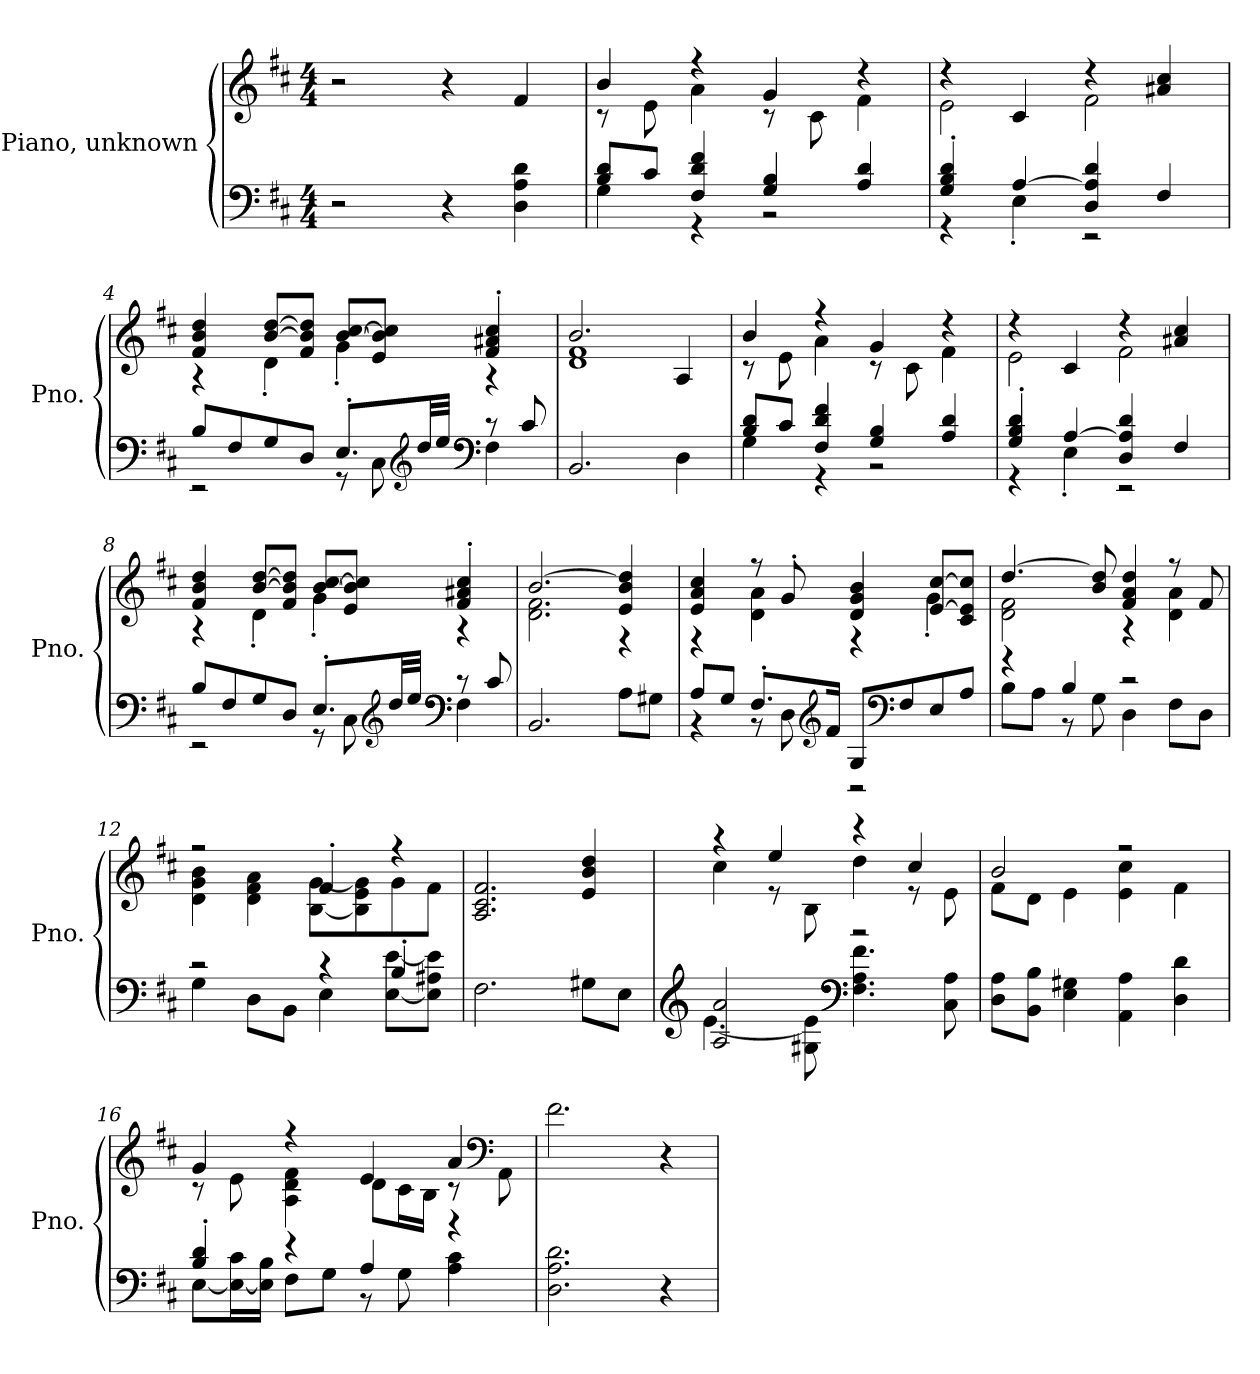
**kern	**kern
*part1	*part1
*staff2	*staff1
*I"Piano, unknown	*
*I'Pno.	*
*clefF4	*clefG2
*k[f#c#]	*k[f#c#]
*M4/4	*M4/4
*MM120	*MM120
=1	=1
2r	2r
4r	4r
4D\ 4A\ 4d\	4f#/
=2	=2
*^	*^
8B/ 8d/L	4G\	4b/	8r
8c#/J	.	.	8e\
4F#/ 4d/ 4f#/	4r	4r	4a\
4G/ 4B/	2r	4g/	8r
.	.	.	8c#\
4A/ 4d/	.	4r	4f#\
=3	=3	=3	=3
4G/' 4B/' 4d/'	4r	4r	2e\
[4A/	4E'\	4c#/	.
4D/ 4A/] 4d/	2r	4r	2f#\
4F#/	.	4a#X/ 4cc#/	.
=4	=4	=4	=4
8B/L	2r	4f#/ 4b/ 4dd/	4r
8F#/	.	.	.
8G/	.	[8b/ [8dd/L	4d'\
8D/J	.	8f#/ 8b/] 8dd/]J	.
8.E'/L	8r	[8b/ [8cc#/L	4g'\
.	8C#\	8e/ 8b/] 8cc#/]J	.
*clefG2	*	*	*
32dd/LL	.	.	.
32ee/JJJ	.	.	.
*clefF4	*	*	*
8r	4F#\	4f#/' 4a#X/' 4cc#/'	4r
8c#/	.	.	.
*v	*v	*	*
=5	=5	=5
2.BB/	2.b/	1d 1f#
4D\	4A/	.
!!LO:LB:g=z	!!
=6	=6	=6
*^	*	*
8B/ 8d/L	4G\	4b/	8r
8c#/J	.	.	8e\
4F#/ 4d/ 4f#/	4r	4r	4a\
4G/ 4B/	2r	4g/	8r
.	.	.	8c#\
4A/ 4d/	.	4r	4f#\
=7	=7	=7	=7
4G/' 4B/' 4d/'	4r	4r	2e\
[4A/	4E'\	4c#/	.
4D/ 4A/] 4d/	2r	4r	2f#\
4F#/	.	4a#X/ 4cc#/	.
=8	=8	=8	=8
8B/L	2r	4f#/ 4b/ 4dd/	4r
8F#/	.	.	.
8G/	.	[8b/ [8dd/L	4d'\
8D/J	.	8f#/ 8b/] 8dd/]J	.
8.E'/L	8r	[8b/ [8cc#/L	4g'\
.	8C#\	8e/ 8b/] 8cc#/]J	.
*clefG2	*	*	*
32dd/LL	.	.	.
32ee/JJJ	.	.	.
*clefF4	*	*	*
8r	4F#\	4f#/' 4a#X/' 4cc#/'	4r
8c#/	.	.	.
*v	*v	*	*
=9	=9	=9
2.BB/	[2.b/	2.d\ 2.f#\
8A\L	4e/ 4b/] 4dd/	4r
8G#X\J	.	.
!!LO:LB:g=z	!!
=10	=10	=10
*^	*	*
8A/L	4r	4e/ 4a/ 4cc#/	4r
8G/J	.	.	.
8.F#'/L	8r	8r	4d\ 4a\
.	8D\	8g'/	.
*clefG2	*	*	*
16f#/Jk	.	.	.
8G/L	2r	4d/ 4g/ 4b/	4r
*clefF4	*	*	*
8F#/	.	.	.
8E/	.	[8e/ [8cc#/L	4g'\
8A/J	.	8c#/ 8e/] 8cc#/]J	.
=11	=11	=11	=11
4r	8B\L	[4.dd/	2d\ 2f#\
.	8A\J	.	.
4B/	8r	.	.
.	8G\	8b/ 8dd/]	.
2r	4D\	4f#/ 4a/ 4dd/	4r
.	8F#\L	8r	4d\ 4a\
.	8D\J	8f#/	.
=12	=12	=12	=12
2r	4G\	2r	4d\ 4g\ 4b\
.	8D\L	.	4d\ 4f#\ 4a\
.	8BB\J	.	.
4r	4E\	4f#'/	[8B\ [8g\L
.	.	.	8B\] 8e\ 8g\]
4B'/	[8E\ [8e\L	4r	8g\
.	8E\] 8A#X\ 8e\]J	.	8f#\J
*v	*v	*	*
*	*v	*v
=13	=13
2.F#\	2.A/ 2.c#/ 2.f#/
8G#X\L	4e/ 4b/ 4dd/
8E\J	.
!!LO:LB:g=z
=14	=14
*clefG2	*
*^	*^
2A/ 2a/	[4.e\	4r	4cc#\
.	.	4ee/	8r
.	8G#X\ 8e\]	.	8B\
*clefF4	*	*	*
2r	4.F#\ 4.A\ 4.f#\	4r	4dd\
.	.	4cc#/	8r
.	8C#\ 8A\	.	8e\
*v	*v	*	*
=15	=15	=15
8D\ 8A\L	2b/	8f#\L
8BB\ 8B\J	.	8d\J
4E\ 4G#X\	.	4e\
4AA\ 4A\	2r	4e\ 4cc#\
4D\ 4d\	.	4f#\
=16	=16	=16
*^	*	*
4B/' 4d/'	[8E\L	4g/	8r
.	16E\_ 16c#\L	.	8e\
.	16E\] 16B\JJ	.	.
4r	8F#\L	4r	4A\ 4d\ 4f#\
.	8G\J	.	.
4A/	8r	4e/	8d\L
.	8G\	.	16c#\L
.	.	.	16B\JJ
4r	4A\ 4c#\	4a/	8r
*	*	*clefF4	*
.	.	.	8AA\
*v	*v	*	*
*	*v	*v
=17	=17
2.D\ 2.A\ 2.d\	2.f#\
4r	4r
=	=
*-	*-
